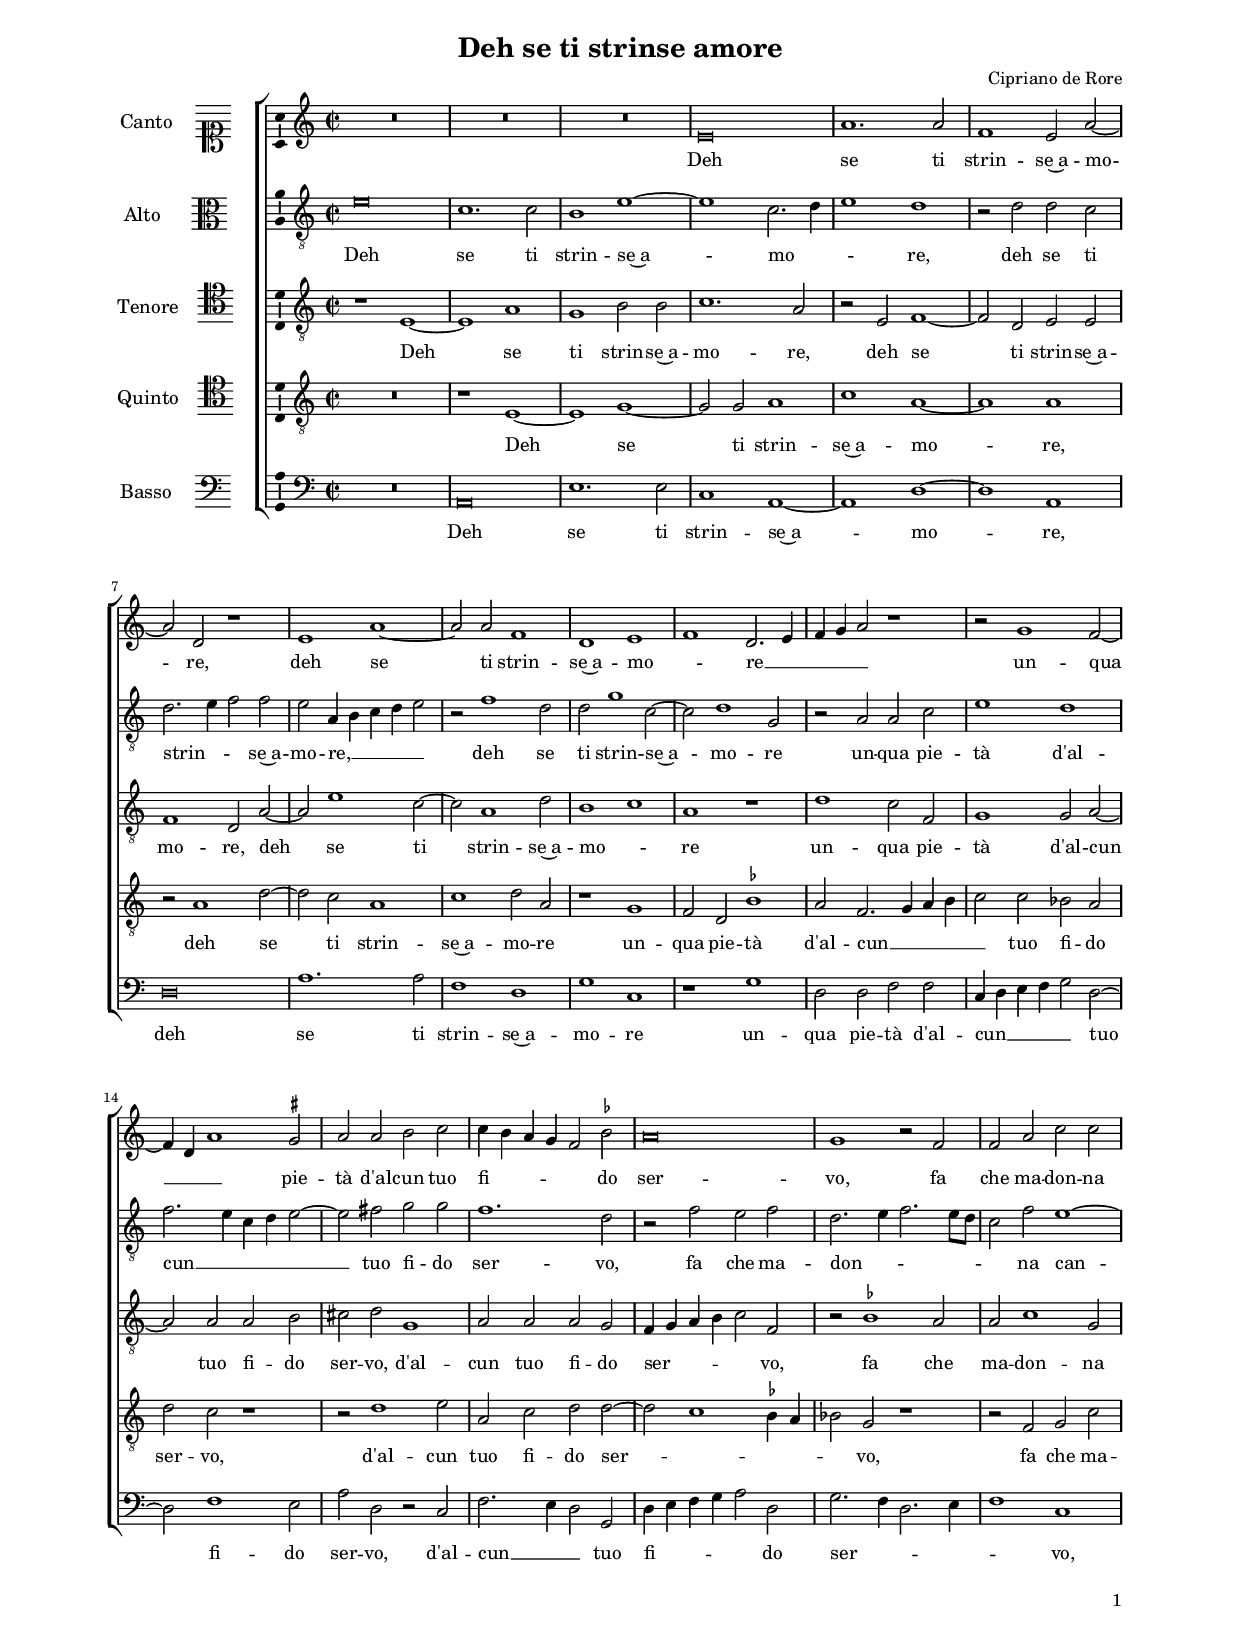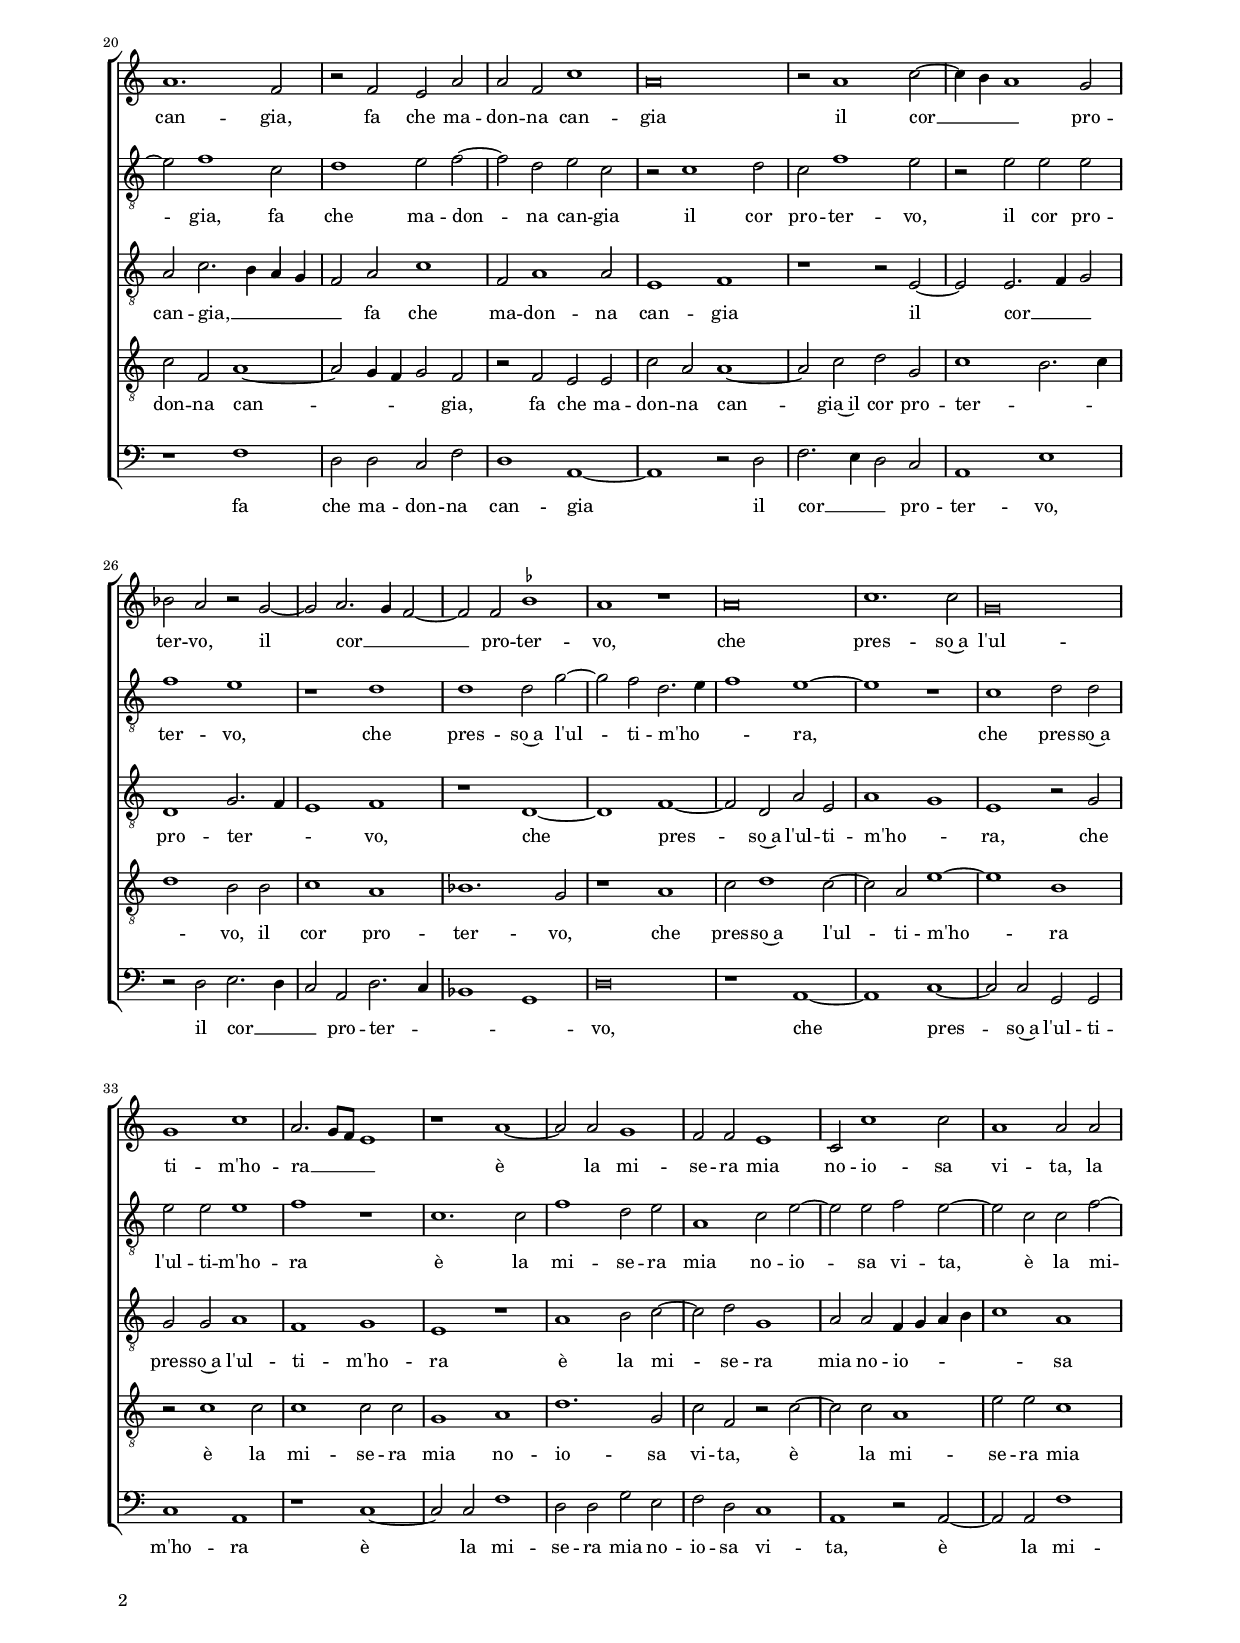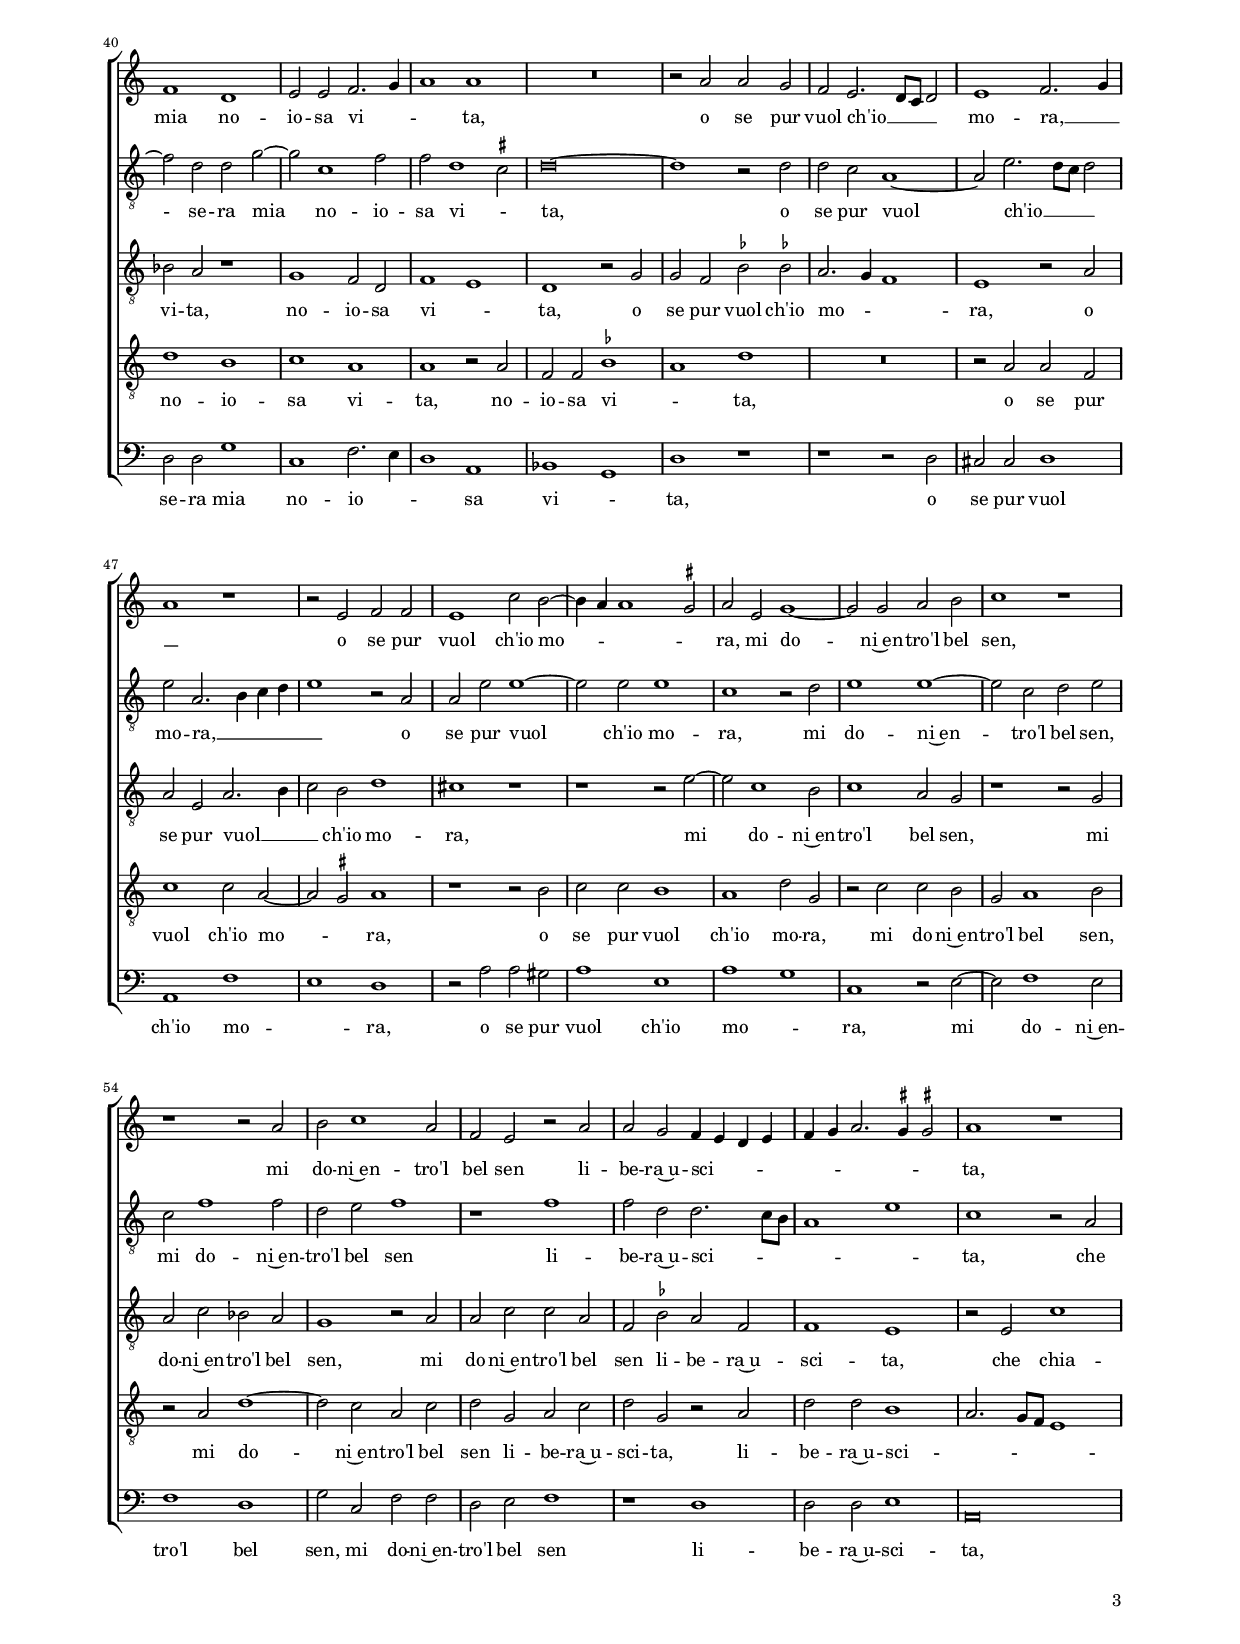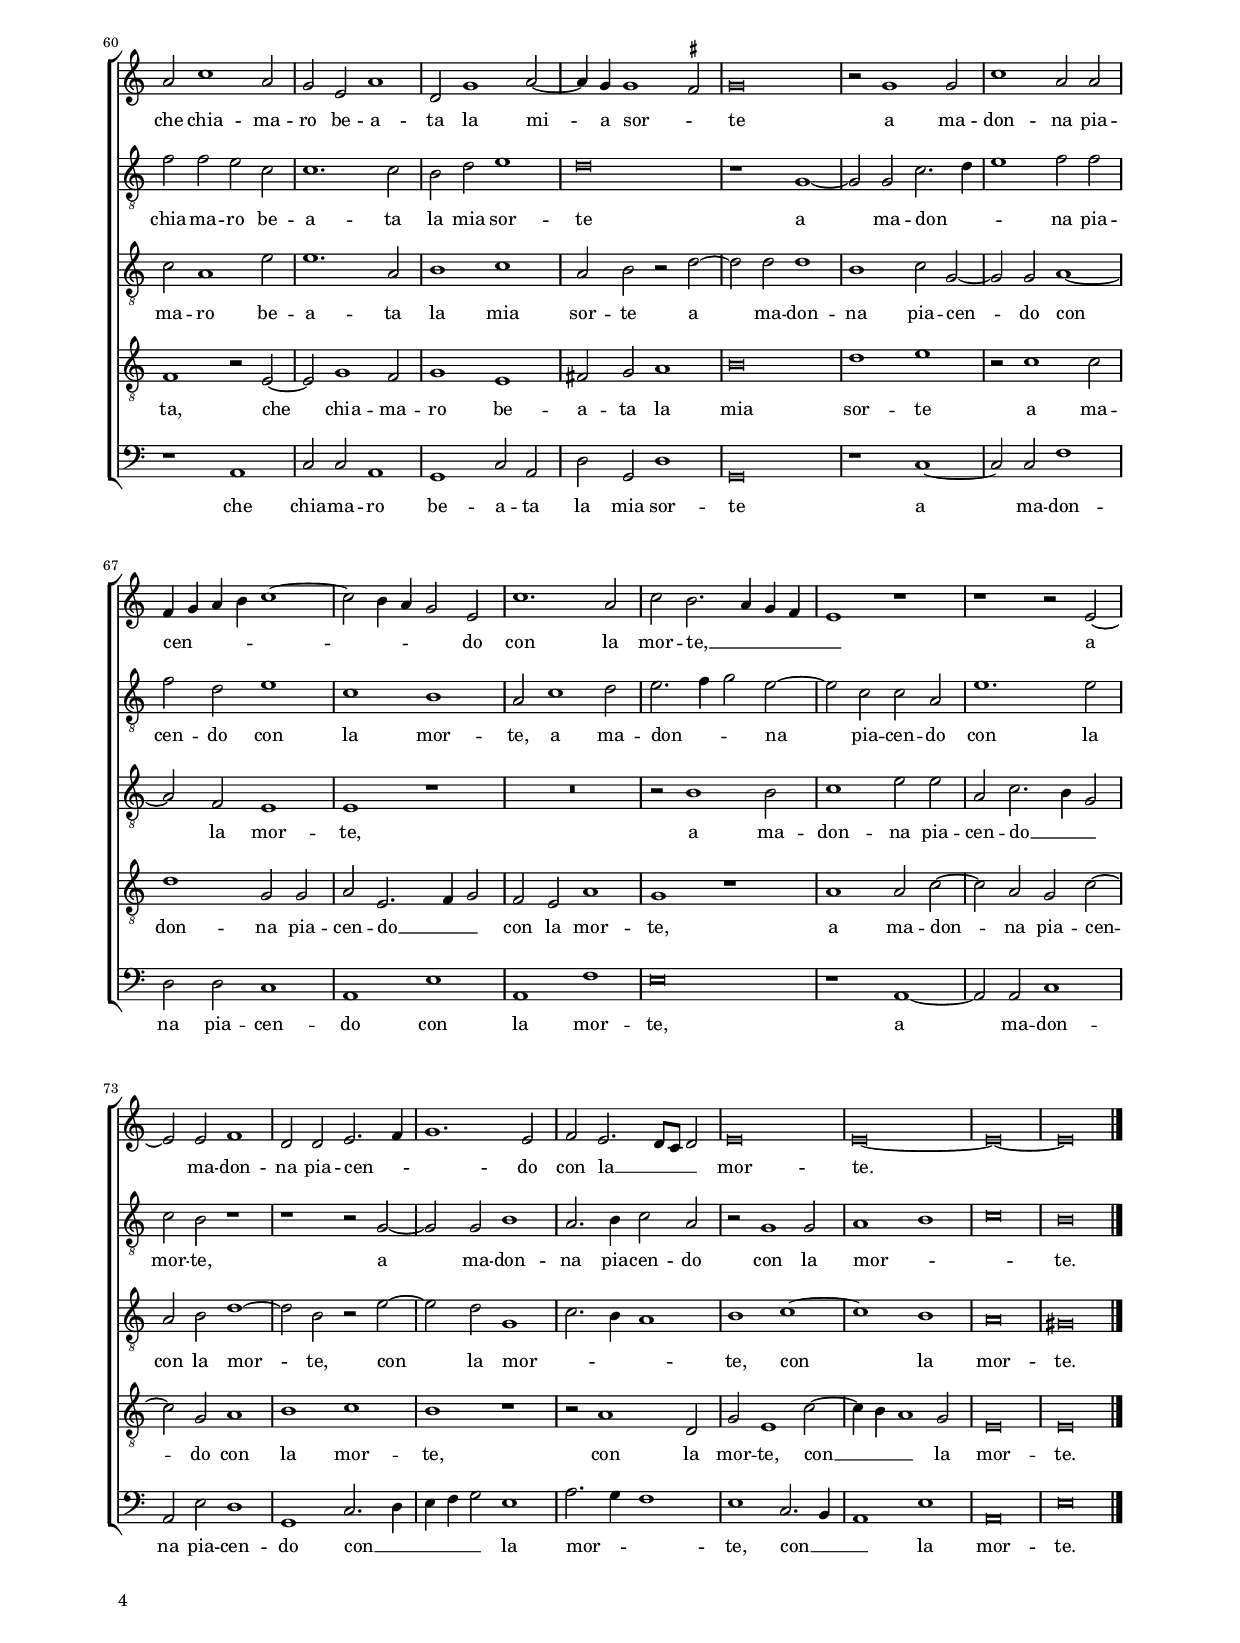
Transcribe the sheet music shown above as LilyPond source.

\header
{
  title="Deh se ti strinse amore"
  composer="Cipriano de Rore"
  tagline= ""
}

\version "2.20.0"
\language deutsch
#(set-global-staff-size 15)
% #(set-default-paper-size "letter")
#(ly:set-option 'point-and-click #f)


\paper
	{
	top-margin = 1.8 \cm
	bottom-margin = 1.2 \cm
	left-margin = 2 \cm
	right-margin = 2 \cm
	ragged-bottom = ##f
	ragged-last-bottom = ##f
	print-page-number = ##f
	system-system-spacing = #'((basic-distance . 17) (minimum-distance . 14) (padding . 7) (strechability . 150))
    oddFooterMarkup=\markup   \fill-line { "" \fromproperty #'page:page-number-string }
    evenFooterMarkup=\markup  \fill-line { \fromproperty #'page:page-number-string "" }
    last-bottom-spacing = #'((basic-distance . 12) (minimum-distance . 7) (padding . 4))
	systems-per-page = 3
    page-count = 4
%	min-systems-per-page = 3
%	print-all-headers = ##t
%	print-first-page-number = ##t
%	first-page-number = 1
	}

	
global = {
    % \set Staff.autoBeaming = ##f
	\key c \major
	\time 2/2 \set Score.measureLength = #(ly:make-moment 2/1)
    \set Score.tempoHideNote = ##t
    \tempo 2 = 100
    \skip 1*2*80 \bar "|."
	}

	ficta = { \once \set suggestAccidentals = ##t }

	forget = #(define-music-function (music) (ly:music?) #{
		\accidentalStyle forget
		$music
		\accidentalStyle default
		#})

	m = \melisma
	me = \melismaEnd
%	\mark \markup { \override #'(style . baroque) { \note  #"breve" #1 = \note #"breve." #1 } }

    
    

incipitcantus = \markup { \score {
	{
	\set Staff.instrumentName = \markup { \fontsize #1 "Canto" }
	\key c \major
	\clef soprano
	s4 \bar ""
	}
	\layout  {
	raggedright = ##t
	indent = 1.6 \cm
	line-width = 2.2\cm
	\context { \Staff \remove Time_signature_engraver }
	\override Staff.Clef.Y-extent = #'(0 . 0)
	}} \hspace #1 }

      
incipitaltus = \markup { \score {
	{
	\set Staff.instrumentName = \markup { \fontsize #1 "Alto" }
	\key c \major
	\clef alto
	s4 \bar ""
	}
	\layout  {
	raggedright = ##t
	indent = 1.6 \cm
	line-width = 2.2\cm
	\context { \Staff \remove Time_signature_engraver }
	\override Staff.Clef.Y-extent = #'(0 . 0)
	}} \hspace #1 }


incipittenor = \markup { \score {
	{
	\set Staff.instrumentName = \markup { \fontsize #1 "Tenore" }
	\key c \major
	\clef tenor
	s4 \bar ""
	}
	\layout  {
	raggedright = ##t
	indent = 1.6 \cm
	line-width = 2.2\cm
	\context { \Staff \remove Time_signature_engraver }
	\override Staff.Clef.Y-extent = #'(0 . 0)
	}} \hspace #1 }
      
      
incipitquintus = \markup { \score {
	{
	\set Staff.instrumentName = \markup { \fontsize #1 "Quinto" }
	\key c \major
	\clef tenor
	s4 \bar ""
	}
	\layout  {
	raggedright = ##t
	indent = 1.6 \cm
	line-width = 2.2\cm
	\context { \Staff \remove Time_signature_engraver }
	\override Staff.Clef.Y-extent = #'(0 . 0)
	}} \hspace #1 }
      
      
incipitbassus = \markup { \score {
	{
	\set Staff.instrumentName = \markup { \fontsize #1 "Basso" }
	\key c \major
	\clef bass
	s4 \bar ""
	}
	\layout  {
	raggedright = ##t
	indent = 1.6 \cm
	line-width = 2.2\cm
	\context { \Staff \remove Time_signature_engraver }
	\override Staff.Clef.Y-extent = #'(0 . 0)
	}} \hspace #1 }


cantus =  \relative c''
	{
	R\breve
	R\breve
	R\breve
	e,\breve
%5
	a1. a2 |
	f1 e2 a~
	a2 d, r1
	e1 a~
	a2 a f1
%10
	d1 e |
	f1 d2. e4
	f4 g a2 r1
	r2 g1 f2~
	f4 d a'1 \ficta gis2
%15
	a2 a h c |
	c4 h a g f2 \ficta b
	a\breve
	g1 r2 f
	f2 a c c
%20
	a1. f2 |
	r2 f e a
	a2 f c'1
	a\breve
	r2 a1 c2~
%25
	c4 h a1 g2 |
	b2 a r g~
	g2 a2. g4 f2~
	f2 f \ficta b1
	a1 r
%30
	a\breve |
	c1. c2
	g\breve
	g1 c
	a2. g8 f e1
%35
	r1 a~ |
	a2 a g1
	f2 f e1
	c2 c'1 c2
	a1 a2 a
%40
	f1 d |
	e2 e f2. g4
	a1 a
	R\breve
	r2 a a g
%45
	f2 e2. d8 c d2 |
	e1 f2. g4
	a1 r
	r2 e f f
	e1 c'2 h~
%50
	h4 a a1 \ficta gis2 |
	a2 e g1~
	g2 g a h
	c1 r
	r1 r2 a
%55
	h2 c1 a2 |
	f2 e r a
	a2 g f4 e d e
	f4 g a2. \ficta gis4 \ficta gis!2
	a1 r
%60
	a2 c1 a2 |
	g2 e a1
	d,2 g1 a2~
	a4 g g1 \ficta fis2
	g\breve
%65
	r2 g1 g2 |
	c1 a2 a
	f4 g a h c1~
	c2 h4 a g2 e
	c'1. a2
%70
	c2 h2. a4 g f |
	e1 r
	r1 r2 e~
	e2 e f1
	d2 d e2. f4
%75
	g1. e2 |
	f2 e2. d8 c d2
	e\breve
	e\breve~
    e\breve~
%80
    e\breve |
	}


altus =  \relative c'
    {
	e\breve
	c1. c2
	h1 e~
	e1 c2. d4
%5
	e1 d |
	r2 d d c
	d2. e4 f2 f
	e2 a,4 h c d e2
	r2 f1 d2
%10
	d2 g1 c,2~ |
	c2 d1 g,2
	r2 a a c
	e1 d
	f2. e4 c d e2~
%15
	e2 fis g g |
	f1. d2
	r2 f e f
	d2. e4 f2. e8 d
	c2 f e1~
%20
	e2 f1 c2 |
	d1 e2 f~
	f2 d e c
	r2 c1 d2
	c2 f1 e2
%25
	r2 e e e |
	f1 e
	r1 d
	d1 d2 g~
	g2 f d2. e4
%30
	f1 e~ |
	e1 r
	c1 d2 d
	e2 e e1
	f1 r
%35
	c1. c2 |
	f1 d2 e
	a,1 c2 e~
	e2 e f e~
	e2 c c f~
%40
	f2 d d g~ |
	g2 c,1 f2
	f2 d1 \ficta cis2
	d\breve~
	d1 r2 d
%45
	d2 c a1~ |
	a2 e'2. d8 c d2
	e2 a,2. h4 c d
	e1 r2 a,
	a2 e' e1~
%50
	e2 e e1 |
	c1 r2 d
	e1 e~
	e2 c d e
	c2 f1 f2
%55
	d2 e f1 |
	r1 f
	f2 d d2. c8 h
	a1 e'
	c1 r2 a
%60
	f'2 f e c |
	c1. c2
	h2 d e1
	d\breve
	r1 g,~
%65
	g2 g c2. d4 |
	e1 f2 f
	f2 d e1
	c1 h
	a2 c1 d2
%70
	e2. f4 g2 e~ |
	e2 c c a
	e'1. e2
	c2 h r1
	r1 r2 g~
%75
	g2 g h1 |
	a2. h4 c2 a
	r2 g1 g2
	a1 h
	c\breve
%80
	h\breve |
	
	
	
	
%85
	
	
	
	
	
%90
	
	
	
	
	
%95
	
	
	
	
	
%100
	
	
	
	
	
%105
	
	
	
	
	
%110
	
	
	
	
	
%115
	
	}


tenor =  \relative c'
	{
	r1 e,~
	e1 a
	g1 h2 h
	c1. a2
%5
	r2 e f1~ |
	f2 d e e
	f1 d2 a'~
	a2 e'1 c2~
	c2 a1 d2
%10
	h1 c |
	a1 r
	d1 c2 f,
	g1 g2 a~
	a2 a a h
%15
	cis2 d g,1 |
	a2 a a g
	f4 g a h c2 f,
	r2 \ficta b1 a2
	a2 c1 g2
%20
	a2 c2. h4 a g |
	f2 a c1
	f,2 a1 a2
	e1 f
	r1 r2 e~
%25
	e2 e2. f4 g2 |
	d1 g2. f4
	e1 f
	r1 d~
	d1 f~
%30
	f2 d a' e |
	a1 g
	e1 r2 g
	g2 g a1
	f1 g
%35
	e1 r |
	a1 h2 c~
	c2 d g,1
	a2 a f4 g a h
	c1 a
%40
	b2 a r1 |
	g1 f2 d
	f1 e
	d1 r2 g
	g2 f \ficta b \ficta b!
%45
	a2. g4 f1 |
	e1 r2 a
	a2 e a2. h4
	c2 h d1
	cis1 r
%50
	r1 r2 e~ |
	e2 c1 h2
	c1 a2 g
	r1 r2 g
	a2 c b a
%55
	g1 r2 a |
	a2 c c a
	f2 \ficta b a f
	f1 e
	r2 e c'1
%60
	c2 a1 e'2 |
	e1. a,2
	h1 c
	a2 h r d~
	d2 d d1
%65
	h1 c2 g~ |
	g2 g a1~
	a2 f e1
	e1 r
	R\breve
%70
	r2 h'1 h2 |
	c1 e2 e
	a,2 c2. h4 g2
	a2 h d1~
	d2 h r e~
%75
	e2 d g,1 |
	c2. h4 a1
	h1 c~
	c1 h
	a\breve
%80
	gis\breve |
	}


quintus  =  \relative c'
	{
	R\breve
	r1 e,~
	e1 g~
	g2 g a1
%5
	c1 a~ |
	a1 a
	r2 a1 d2~
	d2 c a1
	c1 d2 a
%10
	r1 g |
	f2 d \ficta b'1
	a2 f2. g4 a h
	c2 c b a
	d2 c r1
%15
	r2 d1 e2 |
	a,2 c d d~
	d2 c1 \ficta b4 a
	b2 g r1
	r2 f g c
%20
	c2 f, a1~ |
	a2 g4 f g2 f
	r2 f e e
	c'2 a a1~
	a2 c d g,
%25
	c1 h2. c4 |
	d1 h2 h
	c1 a
	b1. g2
	r1 a
%30
	c2 d1 c2~ |
	c2 a e'1~
	e1 h
	r2 c1 c2
	c1 c2 c
%35
	g1 a |
	d1. g,2
	c2 f, r c'~
	c2 c a1
	e'2 e c1
%40
	d1 h |
	c1 a
	a1 r2 a
	f2 f \ficta b1
	a1 d
%45
	R\breve |
	r2 a a f
	c'1 c2 a~
	a2 \ficta gis a1
	r1 r2 h
%50
	c2 c h1 |
	a1 d2 g,
	r2 c c h
	g2 a1 h2
	r2 a d1~
%55
	d2 c a c |
	d2 g, a c
	d2 g, r a
	d2 d h1
	a2. g8 f e1
%60
	f1 r2 e~ |
	e2 g1 f2
	g1 e
	fis2 g a1
	h\breve
%65
	d1 e |
	r2 c1 c2
	d1 g,2 g
	a2 e2. f4 g2
	f2 e a1
%70
	g1 r |
	a1 a2 c~
	c2 a g c~
	c2 g a1
	h1 c
%75
	h1 r |
	r2 a1 d,2
	g2 e1 c'2~
	c4 h a1 g2
	e\breve
%80
	e\breve |
	}


bassus  =  \relative c
	{
	R\breve
	a\breve
	e'1. e2
	c1 a~
%5
	a1 d~ |
	d1 a
	d\breve
	a'1. a2
	f1 d
%10
	g1 c, |
	r1 g'
	d2 d f f
	c4 d e f g2 d~
	d2 f1 e2
%15
	a2 d, r c |
	f2. e4 d2 g,
	d'4 e f g a2 d,
	g2. f4 d2. e4
	f1 c
%20
	r1 f |
	d2 d c f
	d1 a~
	a1 r2 d
	f2. e4 d2 c
%25
	a1 e' |
	r2 d e2. d4
	c2 a d2. c4
	b1 g
	d'\breve
%30
	r1 a~ |
	a1 c~
	c2 c g g
	c1 a
	r1 c~
%35
	c2 c f1 |
	d2 d g e
	f2 d c1
	a1 r2 a~
	a2 a f'1
%40
	d2 d g1 |
	c,1 f2. e4
	d1 a
	b1 g
	d'1 r
%45
	r1 r2 d |
	cis2 cis d1
	a1 f'
	e1 d
	r2 a' a gis
%50
	a1 e |
	a1 g
	c,1 r2 e~
	e2 f1 e2
	f1 d
%55
	g2 c, f f |
	d2 e f1
	r1 d
	d2 d e1
	a,\breve
%60
	r1 a |
	c2 c a1
	g1 c2 a
	d2 g, d'1
	g,\breve
%65
	r1 c~ |
	c2 c f1
	d2 d c1
	a1 e'
	a,1 f'
%70
	e\breve |
	r1 a,~
	a2 a c1
	a2 e' d1
	g,1 c2. d4
%75
	e4 f g2 e1 |
	a2. g4 f1
	e1 c2. h4
	a1 e'
	a,\breve
%80
	e'\breve |
	}


lyricscantus = \lyricmode {
	Deh se ti strin -- se~a -- mo -- re,
    deh se ti strin -- se~a -- mo -- _ re __ _ _ _ _
    un -- qua __ _ _ pie -- tà d'al -- cun tuo fi -- _ _ _ _ do ser -- vo,
    fa che ma -- don -- na can -- gia,
    fa che ma -- don -- na can -- gia
    il cor __ _ _ pro -- ter -- vo,
    il cor __ _ _ pro -- ter -- vo,
    che pres -- so~a l'ul -- ti -- m'ho -- ra __ _ _ _
    è la mi -- se -- ra mia no -- io -- sa vi -- ta,
    la mia no -- io -- sa vi -- _ _ ta,
    o se pur vuol ch'io __ _ _ _ mo -- ra, __ _ _
    o se pur vuol ch'io mo -- _ _ _ ra,
    mi do -- ni~en -- tro'l bel sen,
    mi do -- ni~en -- tro'l bel sen
    li -- be -- ra~u -- sci -- _ _ _ _ _ _ _ _ ta,
    che chia -- ma -- ro be -- a -- ta la mi -- a sor -- _ te
    a ma -- don -- na pia -- cen -- _ _ _ _ _ _ _ do con la mor -- te, __ _ _ _ _
    a ma -- don -- na pia -- cen -- _ _ do con la __ _ _ _ mor -- te.
	}


lyricsaltus = \lyricmode {
	Deh se ti strin -- se~a -- mo -- _ _ re,
    deh se ti strin -- _ _ se~a -- mo -- re, __ _ _ _ _
    deh se ti strin -- se~a -- mo -- re
    un -- qua pie -- tà d'al -- cun __ _ _ _ _ tuo fi -- do ser -- vo,
    fa che ma -- don -- _ _ _ _ _ na can -- gia,
    fa che ma -- don -- na can -- gia
    il cor pro -- ter -- vo,
    il cor pro -- ter -- vo,
    che pres -- so~a l'ul -- ti -- m'ho -- _ _ ra,
    che pres -- so~a l'ul -- ti -- m'ho -- ra
    è la mi -- se -- ra mia no -- io -- sa vi -- ta,
    è la mi -- se -- ra mia no -- io -- sa vi -- _ ta,
    o se pur vuol ch'io __ _ _ _ mo -- ra, __ _ _ _ _
    o se pur vuol ch'io mo -- ra,
    mi do -- ni~en -- tro'l bel sen,
    mi do -- ni~en -- tro'l bel sen
    li -- be -- ra~u -- sci -- _ _ _ _ ta,
    che chia -- ma -- ro be -- a -- ta la mia sor -- te
    a ma -- don -- _ _ na pia -- cen -- do con la mor -- te,
    a ma -- don -- _ _ na pia -- cen -- do con la mor -- te,
    a ma -- don -- na pia -- cen -- do con la mor -- _ _ te.
	}


lyricstenor = \lyricmode {
	Deh se ti strin -- se~a -- mo -- re,
    deh se ti strin -- se~a -- mo -- re,
    deh se ti strin -- se~a -- mo -- _ re
    un -- qua pie -- tà d'al -- cun tuo fi -- do ser -- vo,
    d'al -- cun tuo fi -- do ser -- _ _ _ _ vo,
    fa che ma -- don -- na can -- gia, __ _ _ _ _
    fa che ma -- don -- na can -- gia
    il cor __ _ _ pro -- ter -- _ _ vo,
    che pres -- so~a l'ul -- ti -- m'ho -- _ ra,
    che pres -- so~a l'ul -- ti -- m'ho -- ra
    è la mi -- se -- ra mia no -- io -- _ _ _ _ sa vi -- ta,
    no -- io -- sa vi -- _ ta,
    o se pur vuol ch'io mo -- _ _ ra,
    o se pur vuol __ _ _ ch'io mo -- ra,
    mi do -- ni~en -- tro'l bel sen,
    mi do -- ni~en -- tro'l bel sen,
    mi do -- ni~en -- tro'l bel sen
    li -- be -- ra~u -- sci -- ta,
    che chia -- ma -- ro be -- a -- ta la mia sor -- te
    a ma -- don -- na pia -- cen -- do con la mor -- te,
    a ma -- don -- na pia -- cen -- do __ _ _ con la mor -- te,
    con la mor -- _ _ _ te,
    con la mor -- te.
	}


lyricsquintus = \lyricmode {
	Deh se ti strin -- se~a -- mo -- re,
    deh se ti strin -- se~a -- mo -- re
    un -- qua pie -- tà d'al -- cun __ _ _ _ _ tuo fi -- do ser -- vo,
    d'al -- cun tuo fi -- do ser -- _ _ _ _ vo,
    fa che ma -- don -- na can -- _ _ _ gia,
    fa che ma -- don -- na can -- gia~il cor pro -- ter -- _ _ _ vo,
    il cor pro -- ter -- vo,
    che pres -- so~a l'ul -- ti -- m'ho -- ra
    è la mi -- se -- ra mia no -- io -- sa vi -- ta,
    è la mi -- se -- ra mia no -- io -- sa vi -- ta,
    no -- io -- sa vi -- _ ta,
    o se pur vuol ch'io mo -- _ ra,
    o se pur vuol ch'io mo -- ra,
    mi do -- ni~en -- tro'l bel sen,
    mi do -- ni~en -- tro'l bel sen
    li -- be -- ra~u -- sci -- ta,
    li -- be -- ra~u -- sci -- _ _ _ _ ta,
    che chia -- ma -- ro be -- a -- ta la mia sor -- te
    a ma -- don -- na pia -- cen -- do __ _ _ con la mor -- te,
    a ma -- don -- na pia -- cen -- do con la mor -- te,
    con la mor -- te,
    con __ _ _ la mor -- te.
	}


lyricsbassus = \lyricmode {
	Deh se ti strin -- se~a -- mo -- re,
    deh se ti strin -- se~a -- mo -- re
    un -- qua pie -- tà d'al -- cun __ _ _ _ _ tuo fi -- do ser -- vo,
    d'al -- cun __ _ _ tuo fi -- _ _ _ _ do ser -- _ _ _ _ vo,
    fa che ma -- don -- na can -- gia
    il cor __ _ _ pro -- ter -- vo,
    il cor __ _ _ pro -- ter -- _ _ _ vo,
    che pres -- so~a l'ul -- ti -- m'ho -- ra
    è la mi -- se -- ra mia no -- io -- sa vi -- ta,
    è la mi -- se -- ra mia no -- io -- _ _ sa vi -- _ ta,
    o se pur vuol ch'io mo -- _ ra,
    o se pur vuol ch'io mo -- _ ra,
    mi do -- ni~en -- tro'l bel sen,
    mi do -- ni~en -- tro'l bel sen
    li -- be -- ra~u -- sci -- ta,
    che chia -- ma -- ro be -- a -- ta la mia sor -- te
    a ma -- don -- na pia -- cen -- do con la mor -- te,
    a ma -- don -- na pia -- cen -- do con __ _ _ _ _ la mor -- _ _ te,
    con __ _ _ la mor -- te.
	}


\score
{  
    % \transpose {
	\new ChoirStaff \with { \override StaffGrouper.staff-staff-spacing.basic-distance = #12 }
	<<

	\new Staff << \global
	\new Voice="v1" {
		\set Staff.instrumentName=\incipitcantus
%		\set Staff.instrumentName= "S"
		\set Staff.midiInstrument = "reed organ"
		\clef violin
		\cantus }
	\new Lyrics \lyricsto "v1" {\lyricscantus }
	>>


	\new Staff << \global
	\new Voice="v2" {
		\set Staff.instrumentName=\incipitaltus
%		\set Staff.instrumentName= "A"
		\set Staff.midiInstrument = "reed organ"
                \clef "G_8"
		\altus}
	\new Lyrics \lyricsto "v2" {\lyricsaltus }
	>>


	\new Staff << \global
	\new Voice="v3" {
		\set Staff.instrumentName=\incipittenor
%		\set Staff.instrumentName= "T"
		\set Staff.midiInstrument = "reed organ"
		\clef "G_8"
		\tenor }
	\new Lyrics \lyricsto "v3" {\lyricstenor }
	>>


	\new Staff << \global
	\new Voice="v5" {
		\set Staff.instrumentName=\incipitquintus
%		\set Staff.instrumentName= "Q"
		\set Staff.midiInstrument = "reed organ"
		\clef "G_8"
		\quintus}
	\new Lyrics \lyricsto "v5" {\lyricsquintus }
	>>


	\new Staff << \global
	\new Voice="v4" {
		\set Staff.instrumentName=\incipitbassus
%		\set Staff.instrumentName= "B"
		\set Staff.midiInstrument = "reed organ"
		\clef bass 
		\bassus }
	\new Lyrics \lyricsto "v4" {\lyricsbassus}
	>>

	>>
	% } % transpose

	\layout
	{
	indent = 2.5\cm
	\context { \Lyrics \override VerticalAxisGroup.nonstaff-relatedstaff-spacing.padding = #1.4 }
%	\context { \Lyrics \override LyricText.font-size = #1 }
	\context { \Staff \override TimeSignature.break-visibility = #end-of-line-invisible }
	\context { \Staff \consists "Ambitus_engraver" }
%   \context { \Staff \consists "Custos_engraver" }
%   \context { \Staff \override Custos.style = #'mensural }
%	\context { \Voice \override Slur.transparent = ##t }
	\context { \Score \override BarNumber.padding = #2 }
	\context { \Voice \override NoteHead.style = #'baroque }
	}

\midi
	{
    	
	}

}


% EOF
